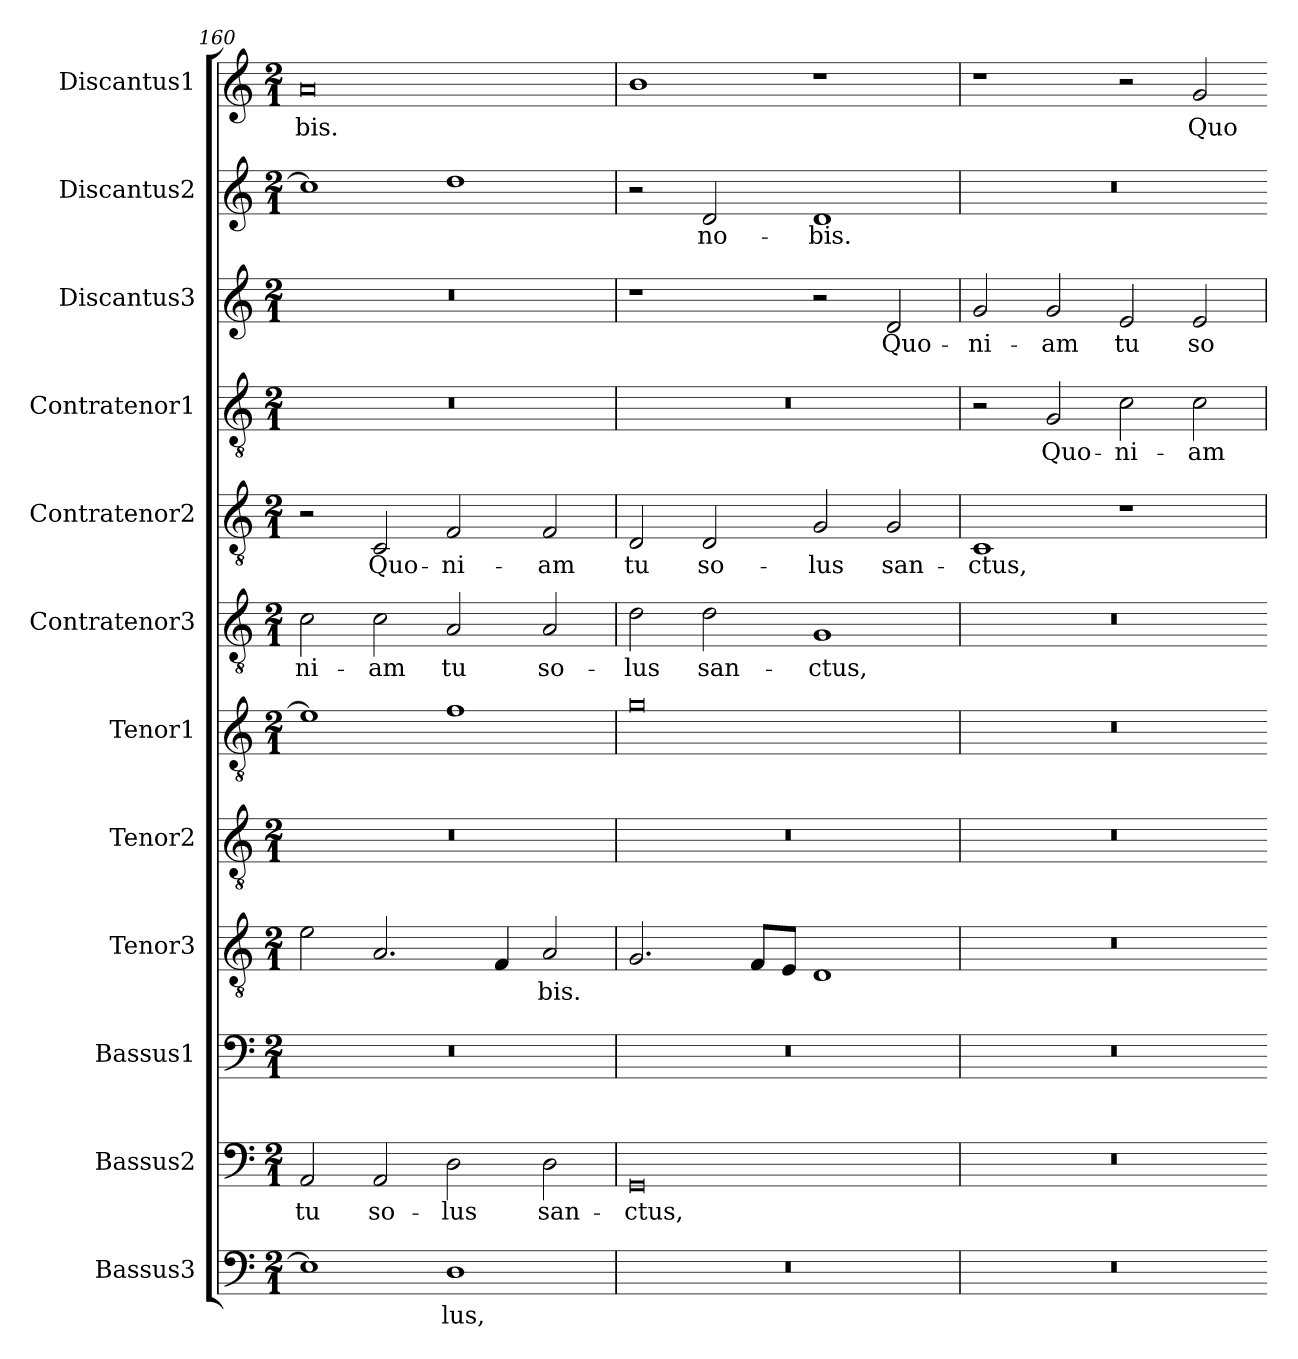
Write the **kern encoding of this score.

**kern	**text	**kern	**text	**kern	**kern	**text	**kern	**kern	**kern	**text	**kern	**text	**kern	**text	**kern	**text	**kern	**text	**kern	**text
*part12	*part12	*part11	*part11	*part10	*part9	*part9	*part8	*part7	*part6	*part6	*part5	*part5	*part4	*part4	*part3	*part3	*part2	*part2	*part1	*part1
*staff12	*staff12	*staff11	*staff11	*staff10	*staff9	*staff9	*staff8	*staff7	*staff6	*staff6	*staff5	*staff5	*staff4	*staff4	*staff3	*staff3	*staff2	*staff2	*staff1	*staff1
*I"Bassus3	*	*I"Bassus2	*	*I"Bassus1	*I"Tenor3	*	*I"Tenor2	*I"Tenor1	*I"Contratenor3	*	*I"Contratenor2	*	*I"Contratenor1	*	*I"Discantus3	*	*I"Discantus2	*	*I"Discantus1	*
*I'B3	*	*I'B2	*	*I'B1	*I'T3	*	*I'T2	*I'T1	*I'Ct3	*	*I'Ct2	*	*I'Ct1	*	*I'D3	*	*I'D2	*	*I'D1	*
*clefF4	*	*clefF4	*	*clefF4	*clefGv2	*	*clefGv2	*clefGv2	*clefGv2	*	*clefGv2	*	*clefGv2	*	*clefG2	*	*clefG2	*	*clefG2	*
*k[]	*	*k[]	*	*k[]	*k[]	*	*k[]	*k[]	*k[]	*	*k[]	*	*k[]	*	*k[]	*	*k[]	*	*k[]	*
*M2/1	*	*M2/1	*	*M2/1	*M2/1	*	*M2/1	*M2/1	*M2/1	*	*M2/1	*	*M2/1	*	*M2/1	*	*M2/1	*	*M2/1	*
=160	=160	=160	=160	=160	=160	=160	=160	=160	=160	=160	=160	=160	=160	=160	=160	=160	=160	=160	=160	=160
1E\]	.	2AA/	tu	0r	2e\	.	0r	1e\]	2c\	-ni-	2r	.	0r	.	0r	.	1cc\]	.	0a/	-bis.
.	.	2AA/	so-	.	2.A/	.	.	.	2c\	-am	2C/	Quo-	.	.	.	.	.	.	.	.
1D\	-lus,	2D\	-lus	.	.	.	.	1f\	2A/	tu	2F/	-ni-	.	.	.	.	1dd\	.	.	.
.	.	.	.	.	4F/	.	.	.	.	.	.	.	.	.	.	.	.	.	.	.
.	.	2D\	san-	.	2A/	-bis.	.	.	2A/	so-	2F/	-am	.	.	.	.	.	.	.	.
=161	=161	=161	=161	=161	=161	=161	=161	=161	=161	=161	=161	=161	=161	=161	=161	=161	=161	=161	=161	=161
0r	.	0GG/	-ctus,	0r	2.G/	.	0r	0g\	2d\	-lus	2D/	tu	0r	.	1r	.	2r	.	1b\	.
.	.	.	.	.	.	.	.	.	2d\	san-	2D/	so-	.	.	.	.	2d/	no-	.	.
.	.	.	.	.	8F/L	.	.	.	.	.	.	.	.	.	.	.	.	.	.	.
.	.	.	.	.	8E/J	.	.	.	.	.	.	.	.	.	.	.	.	.	.	.
.	.	.	.	.	1D/	.	.	.	1G/	-ctus,	2G/	-lus	.	.	2r	.	1d/	-bis.	1r	.
.	.	.	.	.	.	.	.	.	.	.	2G/	san-	.	.	2d/	Quo-	.	.	.	.
=162	=162	=162	=162	=162	=162	=162	=162	=162	=162	=162	=162	=162	=162	=162	=162	=162	=162	=162	=162	=162
0r	.	0r	.	0r	0r	.	0r	0r	0r	.	1C/	-ctus,	2r	.	2g/	-ni-	0r	.	1r	.
.	.	.	.	.	.	.	.	.	.	.	.	.	2G/	Quo-	2g/	-am	.	.	.	.
.	.	.	.	.	.	.	.	.	.	.	1r	.	2c\	-ni-	2e/	tu	.	.	2r	.
.	.	.	.	.	.	.	.	.	.	.	.	.	2c\	-am	2e/	so-	.	.	2g/	Quo-
=	=-	=	=-	=	=	=-	=	=	=	=-	=	=-	=	=-	=	=-	=	=-	=-	=-
*-	*-	*-	*-	*-	*-	*-	*-	*-	*-	*-	*-	*-	*-	*-	*-	*-	*-	*-	*-	*-
